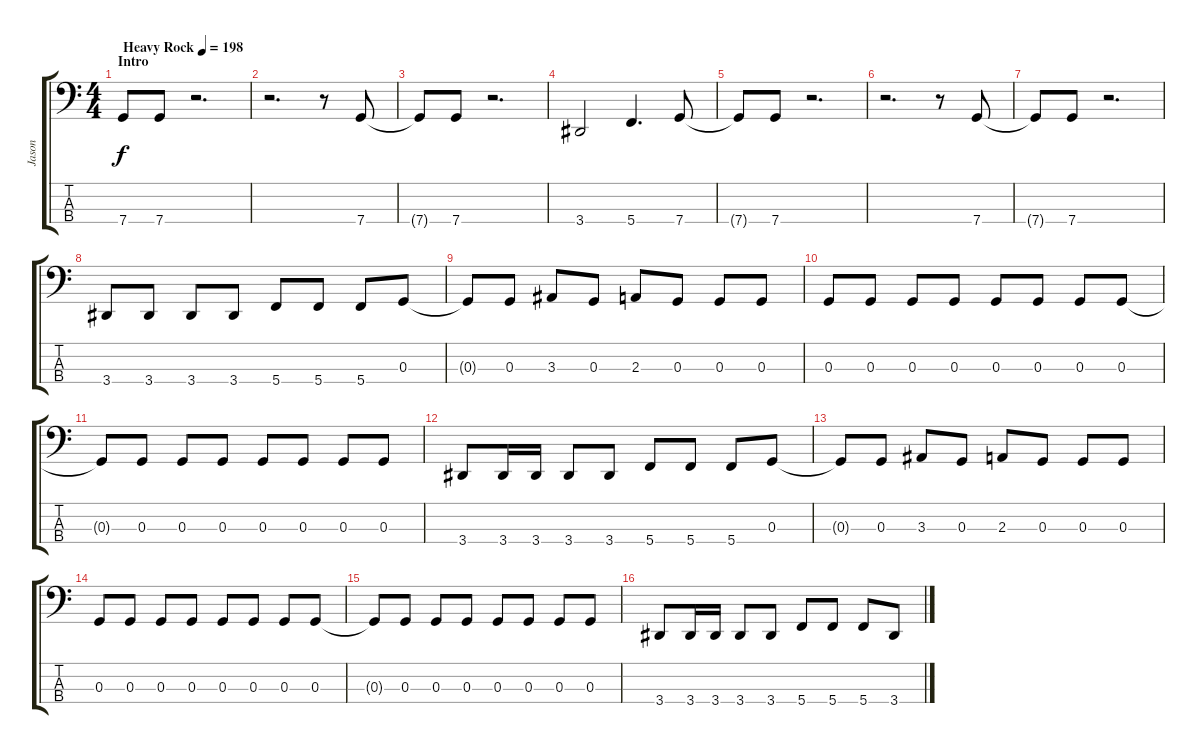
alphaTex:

\track ("Jason" "Jason") {instrument electricbasspick}
\staff {score tabs}
\tuning (F2 C2 G1 C1) {hide}
\ts (4 4)
\section ("" "Intro")
\tempo (198 "Heavy Rock")
\clef f4
\ks c
7.4.8{dy f instrument electricbasspick} 7.4.8 r.2{d} |
r.2{d} r.8 7.4.8 |
7.4{t}.8 7.4.8 r.2{d} |
3.4.2 5.4.4{d} 7.4.8 |
7.4{t}.8 7.4.8 r.2{d} |
r.2{d} r.8 7.4.8 |
7.4{t}.8 7.4.8 r.2{d} |
3.4.8 3.4.8 3.4.8 3.4.8 5.4.8 5.4.8 5.4.8 0.3.8 |
0.3{t}.8 0.3.8 3.3.8 0.3.8 2.3.8 0.3.8 0.3.8 0.3.8 |
0.3.8 0.3.8 0.3.8 0.3.8 0.3.8 0.3.8 0.3.8 0.3.8 |
0.3{t}.8 0.3.8 0.3.8 0.3.8 0.3.8 0.3.8 0.3.8 0.3.8 |
3.4.8 3.4.16 3.4.16 3.4.8 3.4.8 5.4.8 5.4.8 5.4.8 0.3.8 |
0.3{t}.8 0.3.8 3.3.8 0.3.8 2.3.8 0.3.8 0.3.8 0.3.8 |
0.3.8 0.3.8 0.3.8 0.3.8 0.3.8 0.3.8 0.3.8 0.3.8 |
0.3{t}.8 0.3.8 0.3.8 0.3.8 0.3.8 0.3.8 0.3.8 0.3.8 |
3.4.8 3.4.16 3.4.16 3.4.8 3.4.8 5.4.8 5.4.8 5.4.8 3.4.8
